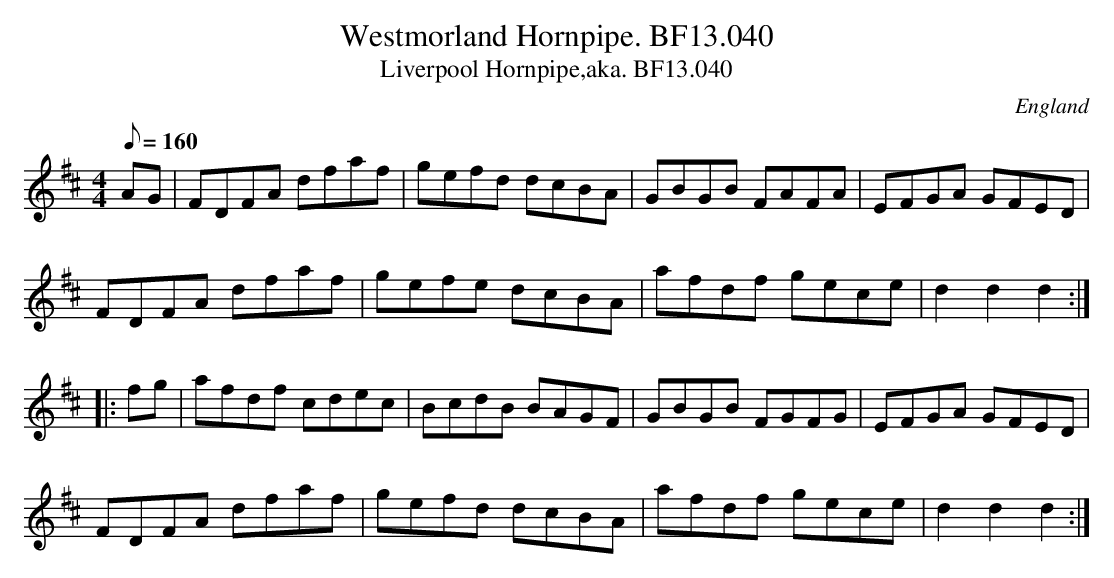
X:1
T:Westmorland Hornpipe. BF13.040
T:Liverpool Hornpipe,aka. BF13.040
M:4/4
Q:160
O:England
K:D
AG|FDFA dfaf|gefd dcBA|GBGB FAFA|EFGA GFED|!
FDFA dfaf|gefe dcBA|afdf gece|d2d2d2::!
fg|afdf cdec|BcdB BAGF|GBGB FGFG|EFGA GFED|!
FDFA dfaf|gefd dcBA|afdf gece|d2d2d2:|]
